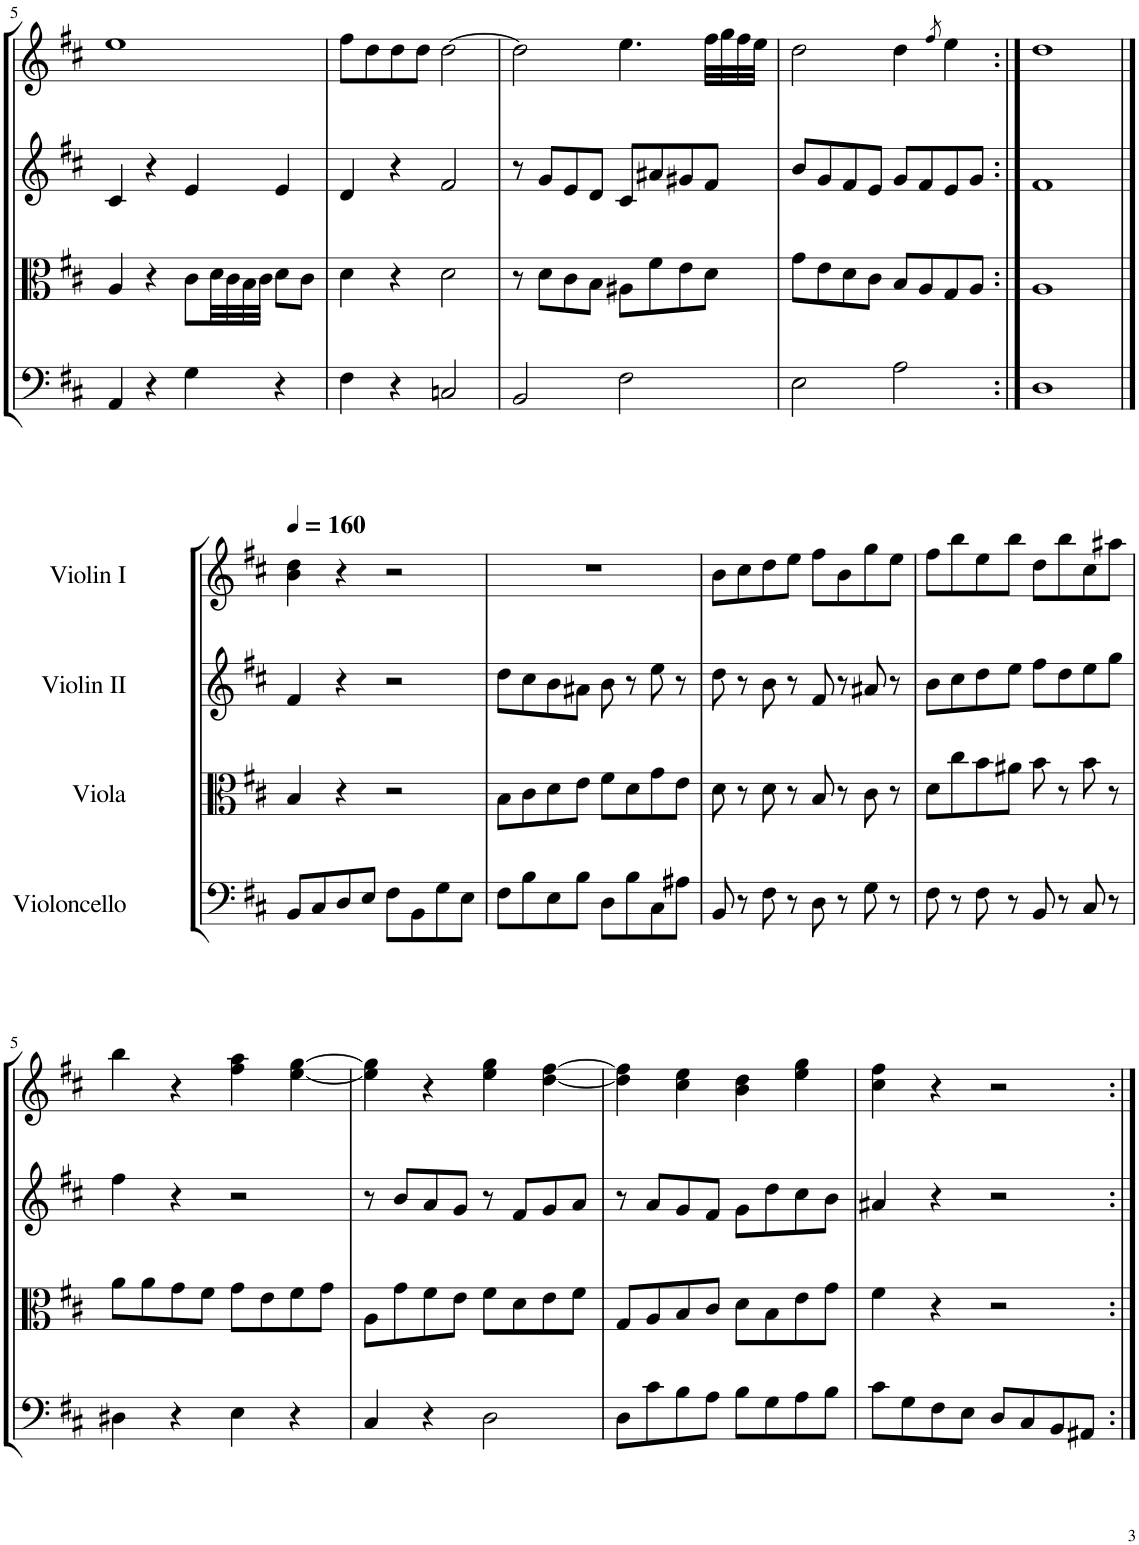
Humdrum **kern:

**kern	**kern	**kern	**kern
*part4	*part3	*part2	*part1
*staff4	*staff3	*staff2	*staff1
*I"Violoncello	*I"Viola	*I"Violin II	*I"Violin I
!!LO:PB:g=z
*clefF4	*clefC3	*clefG2	*clefG2
*k[f#c#]	*k[f#c#]	*k[f#c#]	*k[f#c#]
*M4/4	*M4/4	*M4/4	*M4/4
=5	=5	=5	=5
4AA/	4A/	4c#/	1ee
4r	4r	4r	.
4G\	8c#\L	4e/	.
.	32d\LL	.	.
.	32c#\	.	.
.	32B\	.	.
.	32c#\JJJ	.	.
4r	8d\L	4e/	.
.	8c#\J	.	.
=6	=6	=6	=6
4F#\	4d\	4d/	8ff#\L
.	.	.	8dd\
4r	4r	4r	8dd\
.	.	.	8dd\J
2Cn/	2d\	2f#/	[2dd\
=7	=7	=7	=7
2BB/	8r	8r	2dd\]
.	8d\L	8g/L	.
.	8c#\	8e/	.
.	8B\J	8d/J	.
2F#\	8A#X\L	8c#/L	4.ee\
.	8f#\	8a#X/	.
.	8e\	8g#X/	.
.	8d\J	8f#/J	32ff#\LLL
.	.	.	32gg\
.	.	.	32ff#\
.	.	.	32ee\JJJ
=8	=8	=8	=8
2E\	8g\L	8b/L	2dd\
.	8e\	8g/	.
.	8d\	8f#/	.
.	8c#\J	8e/J	.
2A\	8B/L	8g/L	4dd\
.	8A/	8f#/	.
.	.	.	8qff#/
.	8G/	8e/	4ee\
.	8A/J	8g/J	.
=9:|!	=9:|!	=9:|!	=9:|!
1D	1A	1f#	1dd
!!LO:LB:g=z
==1	==1	==1	==1
*	*	*	*MM160
8BB/L	4B/	4f#/	4b\ 4dd\
8C#/	.	.	.
8D/	4r	4r	4r
8E/J	.	.	.
8F#\L	2r	2r	2r
8BB\	.	.	.
8G\	.	.	.
8E\J	.	.	.
=2	=2	=2	=2
8F#\L	8B\L	8dd\L	1r
8B\	8c#\	8cc#\	.
8E\	8d\	8b\	.
8B\J	8e\J	8a#X\J	.
8D\L	8f#\L	8b\	.
8B\	8d\	8r	.
8C#\	8g\	8ee\	.
8A#X\J	8e\J	8r	.
=3	=3	=3	=3
8BB/	8d\	8dd\	8b\L
8r	8r	8r	8cc#\
8F#\	8d\	8b\	8dd\
8r	8r	8r	8ee\J
8D\	8B/	8f#/	8ff#\L
8r	8r	8r	8b\
8G\	8c#\	8a#X/	8gg\
8r	8r	8r	8ee\J
=4	=4	=4	=4
8F#\	8d\L	8b\L	8ff#\L
8r	8cc#\	8cc#\	8bb\
8F#\	8b\	8dd\	8ee\
8r	8a#X\J	8ee\J	8bb\J
8BB/	8b\	8ff#\L	8dd\L
8r	8r	8dd\	8bb\
8C#/	8b\	8ee\	8cc#\
8r	8r	8gg\J	8aa#X\J
!!LO:LB:g=z
=5	=5	=5	=5
4D#X\	8a\L	4ff#\	4bb\
.	8a\	.	.
4r	8g\	4r	4r
.	8f#\J	.	.
4E\	8g\L	2r	4ff#\ 4aa\
.	8e\	.	.
4r	8f#\	.	[4ee\ [4gg\
.	8g\J	.	.
=6	=6	=6	=6
4C#/	8A\L	8r	4ee\] 4gg\]
.	8g\	8b/L	.
4r	8f#\	8a/	4r
.	8e\J	8g/J	.
2D\	8f#\L	8r	4ee\ 4gg\
.	8d\	8f#/L	.
.	8e\	8g/	[4dd\ [4ff#\
.	8f#\J	8a/J	.
=7	=7	=7	=7
8D\L	8G/L	8r	4dd\] 4ff#\]
8c#\	8A/	8a/L	.
8B\	8B/	8g/	4cc#\ 4ee\
8A\J	8c#/J	8f#/J	.
8B\L	8d\L	8g\L	4b\ 4dd\
8G\	8B\	8dd\	.
8A\	8e\	8cc#\	4ee\ 4gg\
8B\J	8g\J	8b\J	.
=8	=8	=8	=8
8c#\L	4f#\	4a#X/	4cc#\ 4ff#\
8G\	.	.	.
8F#\	4r	4r	4r
8E\J	.	.	.
8D/L	2r	2r	2r
8C#/	.	.	.
8BB/	.	.	.
8AA#X/J	.	.	.
=:|!	=:|!	=:|!	=:|!
*-	*-	*-	*-
